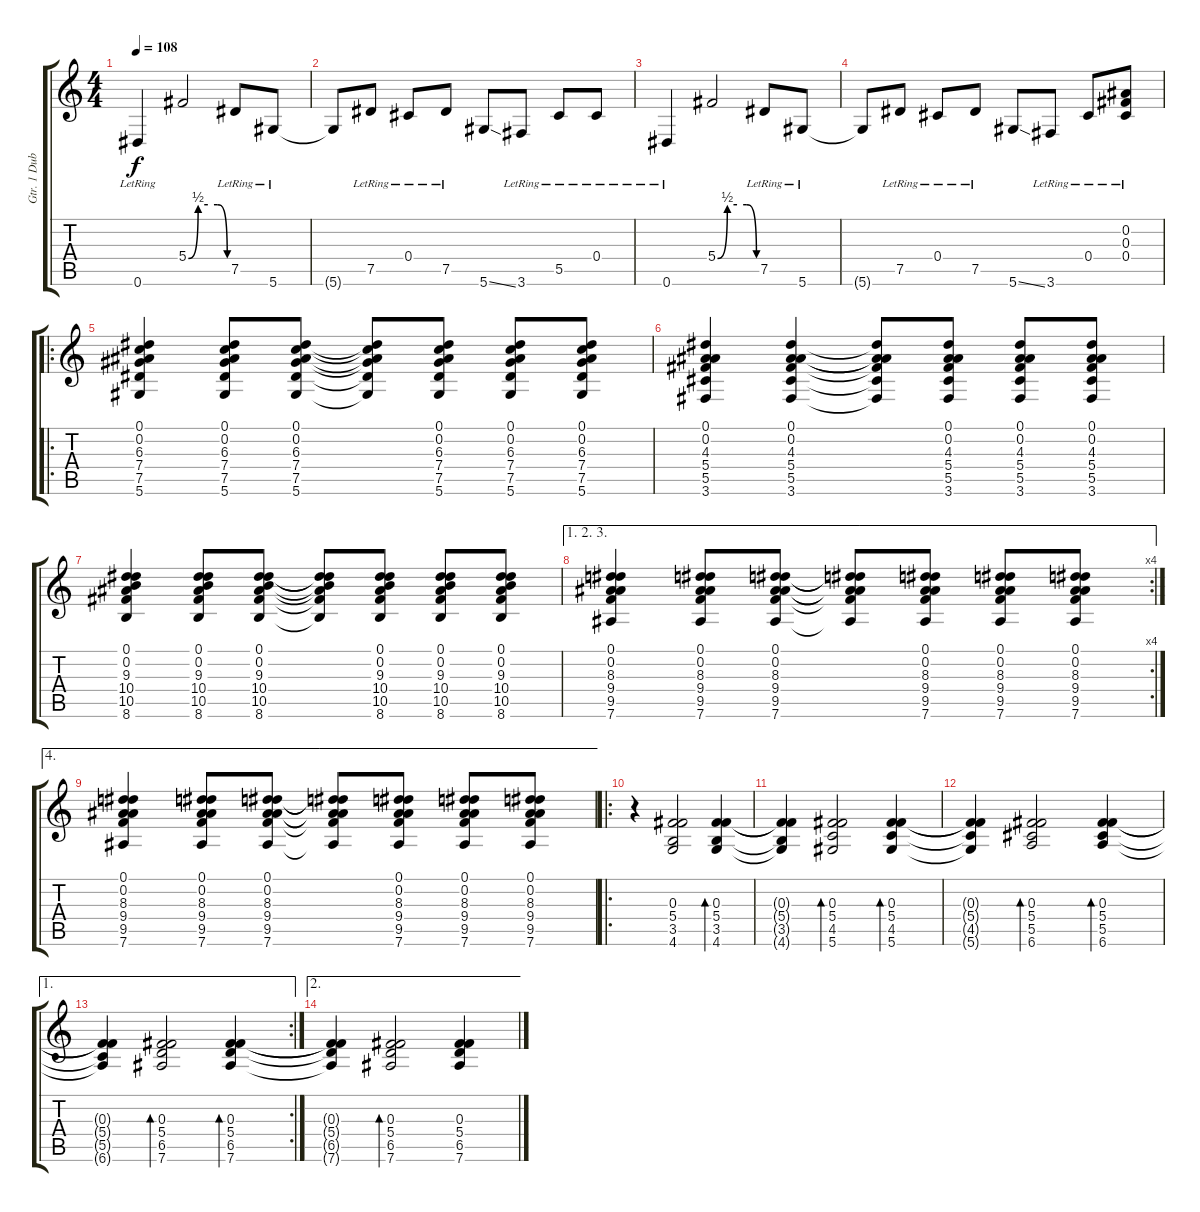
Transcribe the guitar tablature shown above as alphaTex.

\track ("Gtr. 1 Dub" "Gtr. 1 Dub") {instrument acousticguitarnylon}
\staff {score tabs}
\tuning (Eb4 Bb3 Gb3 Db3 Ab2 Eb2) {hide}
\ts (4 4)
\tempo 108
\clef g2
\ks c
0.6{lr}.4{dy f} 5.4{be (custom 0 0 15 2 30 2 45 2 60 0)}.2 7.5{lr}.8 5.6{lr}.8 |
5.6{t}.8 7.5{lr}.8 0.4{lr}.8 7.5{lr}.8 5.6{ss}.8 3.6{lr}.8 5.5{lr}.8 0.4{lr}.8 |
0.6{lr}.4 5.4{be (custom 0 0 15 2 30 2 45 2 60 0)}.2 7.5{lr}.8 5.6{lr}.8 |
5.6{t}.8 7.5{lr}.8 0.4{lr}.8 7.5{lr}.8 5.6{ss}.8 3.6{lr}.8 0.4{lr}.8 (0.2{lr} 0.3{lr} 0.4{lr}).8 |
\ro
(0.1 0.2 6.3 7.4 7.5 5.6).4 (0.1 0.2 6.3 7.4 7.5 5.6).8 (0.1 0.2 6.3 7.4 7.5 5.6).8 (0.1{t} 0.2{t} 6.3{t} 7.4{t} 7.5{t} 5.6{t}).8 (0.1 0.2 6.3 7.4 7.5 5.6).8 (0.1 0.2 6.3 7.4 7.5 5.6).8 (0.1 0.2 6.3 7.4 7.5 5.6).8 |
(0.1 0.2 4.3 5.4 5.5 3.6).4 (0.1 0.2 4.3 5.4 5.5 3.6).4 (0.1{t} 0.2{t} 4.3{t} 5.4{t} 5.5{t} 3.6{t}).8 (0.1 0.2 4.3 5.4 5.5 3.6).8 (0.1 0.2 4.3 5.4 5.5 3.6).8 (0.1 0.2 4.3 5.4 5.5 3.6).8 |
(0.1 0.2 9.3 10.4 10.5 8.6).4 (0.1 0.2 9.3 10.4 10.5 8.6).8 (0.1 0.2 9.3 10.4 10.5 8.6).8 (0.1{t} 0.2{t} 9.3{t} 10.4{t} 10.5{t} 8.6{t}).8 (0.1 0.2 9.3 10.4 10.5 8.6).8 (0.1 0.2 9.3 10.4 10.5 8.6).8 (0.1 0.2 9.3 10.4 10.5 8.6).8 |
\ae (1 2 3)
\rc 4
(0.1 0.2 8.3 9.4 9.5 7.6).4 (0.1 0.2 8.3 9.4 9.5 7.6).8 (0.1 0.2 8.3 9.4 9.5 7.6).8 (0.1{t} 0.2{t} 8.3{t} 9.4{t} 9.5{t} 7.6{t}).8 (0.1 0.2 8.3 9.4 9.5 7.6).8 (0.1 0.2 8.3 9.4 9.5 7.6).8 (0.1 0.2 8.3 9.4 9.5 7.6).8 |
\ae 4
(0.1 0.2 8.3 9.4 9.5 7.6).4 (0.1 0.2 8.3 9.4 9.5 7.6).8 (0.1 0.2 8.3 9.4 9.5 7.6).8 (0.1{t} 0.2{t} 8.3{t} 9.4{t} 9.5{t} 7.6{t}).8 (0.1 0.2 8.3 9.4 9.5 7.6).8 (0.1 0.2 8.3 9.4 9.5 7.6).8 (0.1 0.2 8.3 9.4 9.5 7.6).8 |
\ro
r.4 (0.3 5.4 3.5 4.6).2 (0.3 5.4 3.5 4.6).4{bd 120} |
(0.3{t} 5.4{t} 3.5{t} 4.6{t}).4 (0.3 5.4 4.5 5.6).2{bd 120} (0.3 5.4 4.5 5.6).4{bd 120} |
(0.3{t} 5.4{t} 4.5{t} 5.6{t}).4 (0.3 5.4 5.5 6.6).2{bd 120} (0.3 5.4 5.5 6.6).4{bd 120} |
\ae 1
\rc 2
(0.3{t} 5.4{t} 5.5{t} 6.6{t}).4 (0.3 5.4 6.5 7.6).2{bd 120} (0.3 5.4 6.5 7.6).4{bd 120} |
\ae 2
(0.3{t} 5.4{t} 6.5{t} 7.6{t}).4 (0.3 5.4 6.5 7.6).2{bd 120} (0.3 5.4 6.5 7.6).4
